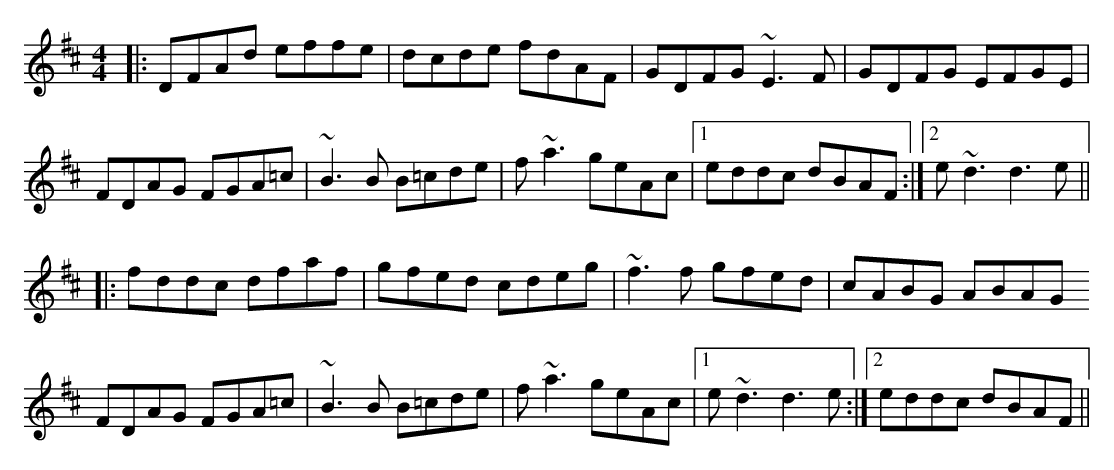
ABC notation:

X:1
M:4/4
K:D
|:DFAd effe|dcde fdAF|GDFG ~E3F|GDFG EFGE|
FDAG FGA=c|~B3B B=cde|f~a3 geAc|1 eddc dBAF:|2 e~d3 d3e||
|:fddc dfaf|gfed cdeg|~f3f gfed|cABG ABAG
FDAG FGA=c|~B3B B=cde|f~a3 geAc|1 e~d3 d3e:|2 eddc dBAF||
